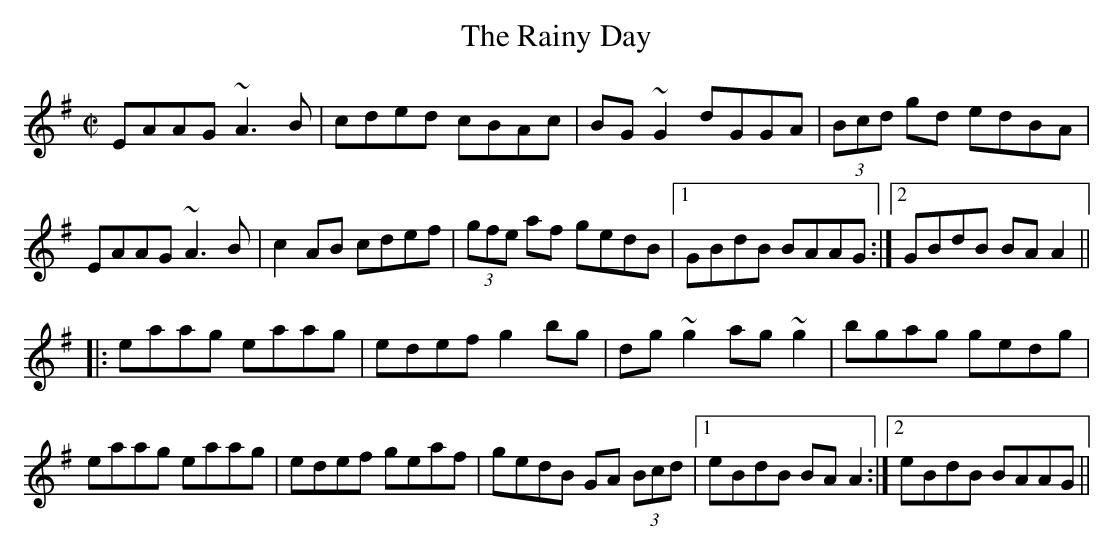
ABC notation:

X:1
T:Rainy Day, The
M:C|
K:Ador
EAAG ~A3B|cded cBAc|BG~G2 dGGA|(3Bcd gd edBA|
EAAG ~A3B|c2AB cdef|(3gfe af gedB|1 GBdB BAAG:|2 GBdB BAA2||
|:eaag eaag|edef g2bg|dg~g2 ag~g2|bgag gedg|
eaag eaag|edef geaf|gedB GA (3Bcd|1 eBdB BAA2:|2 eBdB BAAG||
